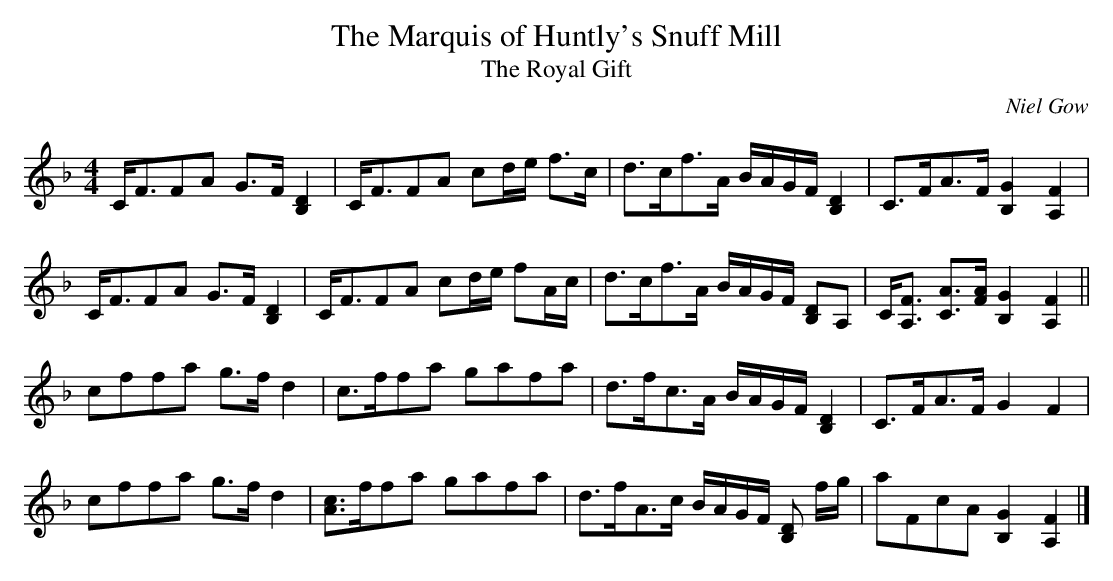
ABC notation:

X:1
T:The Marquis of Huntly's Snuff Mill
T:The Royal Gift
C:Niel Gow
M:4/4
L:1/8
K:F
C<FFA G>F [D2B,2]|C<FFA cd/e/ f>c|d>cf>A B/A/G/F/ [D2B,2]|\
C>FA>F [G2B,2] [F2A,2]|
C<FFA G>F [D2B,2]|C<FFA cd/e/ fA/c/|d>cf>A B/A/G/F/ [DB,]A,|\
C<[FA,] [AC]>[FA] [G2B,2] [F2A,2]||
cffa g>f d2|c>ffa gafa|d>fc>A B/A/G/F/ [D2B,2]|C>FA>F G2 F2|
cffa g>f d2|[cA]>ffa gafa|d>fA>c B/A/G/F/ [DB,] f/g/|\
aFcA [G2B,2] [F2A,2]|]
